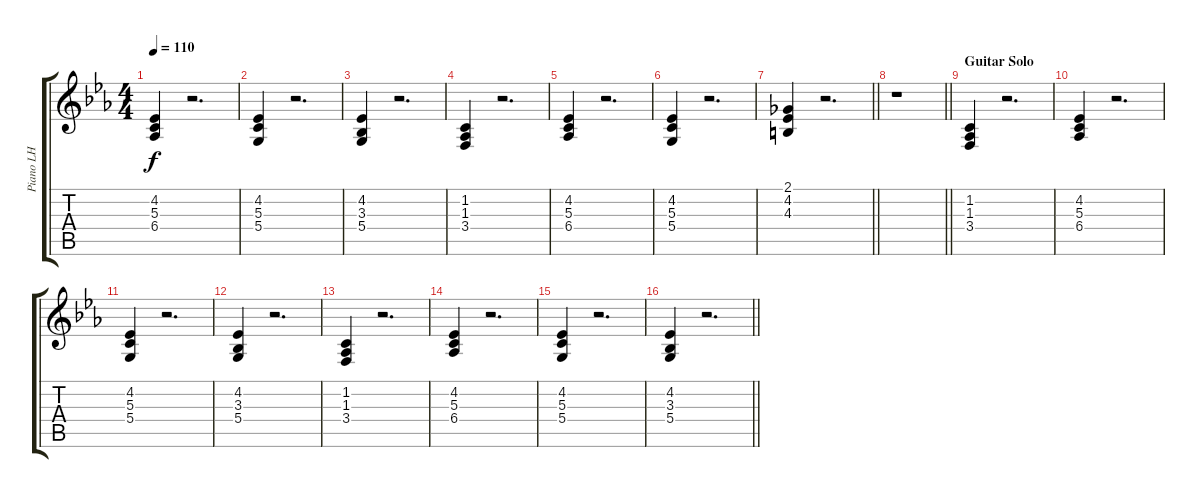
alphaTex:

\track ("Piano LH" "Piano LH") {instrument acousticgrandpiano}
\staff {score tabs}
\tuning (E4 B3 G3 D3 A2 E2) {hide}
\ts (4 4)
\tempo 110
\clef g2
\ks eb
(4.2 5.3 6.4).4{dy f} r.2{d} |
(4.2 5.3 5.4).4 r.2{d} |
(4.2 3.3 5.4).4 r.2{d} |
(1.2 1.3 3.4).4 r.2{d} |
(4.2 5.3 6.4).4 r.2{d} |
(4.2 5.3 5.4).4 r.2{d} |
\barLineRight lightlight
(2.1 4.2 4.3).4 r.2{d} |
\barLineRight lightlight
r.1 |
\section ("" "Guitar Solo")
(1.2 1.3 3.4).4 r.2{d} |
(4.2 5.3 6.4).4 r.2{d} |
(4.2 5.3 5.4).4 r.2{d} |
(4.2 3.3 5.4).4 r.2{d} |
(1.2 1.3 3.4).4 r.2{d} |
(4.2 5.3 6.4).4 r.2{d} |
(4.2 5.3 5.4).4 r.2{d} |
\barLineRight lightlight
(4.2 3.3 5.4).4 r.2{d}
